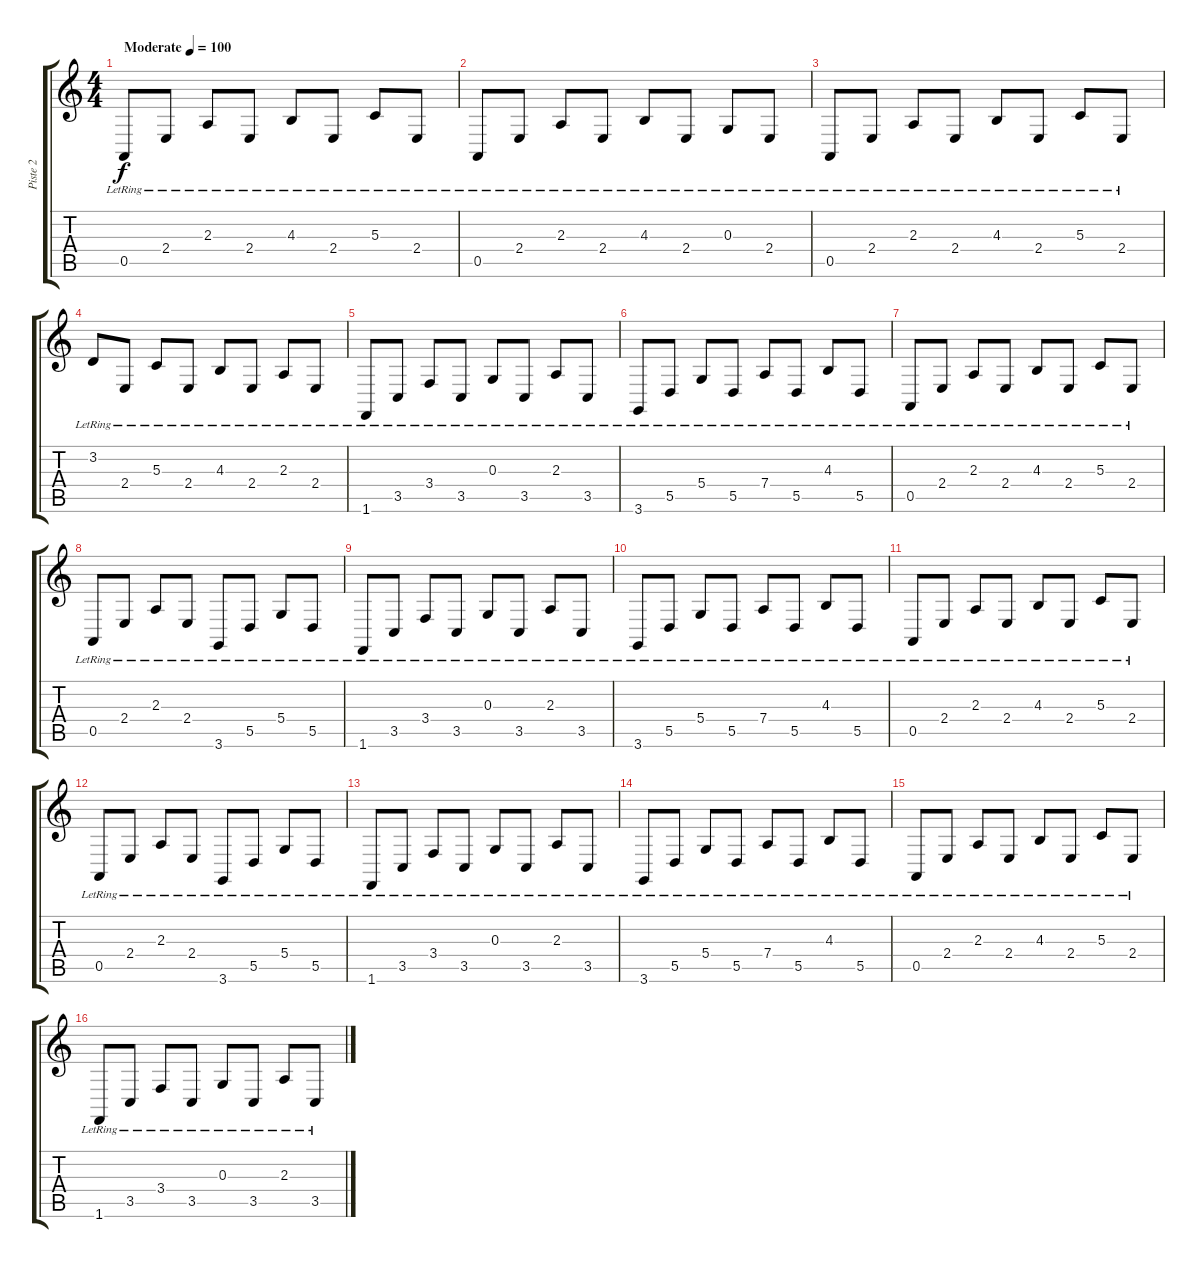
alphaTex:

\track ("Piste 2" "Piste 2") {instrument acousticgrandpiano}
\staff {score tabs}
\tuning (E4 B3 G3 D3 A2 E2) {hide}
\ts (4 4)
\tempo (100 "Moderate")
\clef g2
\ks c
0.5{lr}.8{dy f instrument acousticgrandpiano} 2.4{lr}.8 2.3{lr}.8 2.4{lr}.8 4.3{lr}.8 2.4{lr}.8 5.3{lr}.8 2.4{lr}.8 |
0.5{lr}.8 2.4{lr}.8 2.3{lr}.8 2.4{lr}.8 4.3{lr}.8 2.4{lr}.8 0.3{lr}.8 2.4{lr}.8 |
0.5{lr}.8 2.4{lr}.8 2.3{lr}.8 2.4{lr}.8 4.3{lr}.8 2.4{lr}.8 5.3{lr}.8 2.4{lr}.8 |
3.2{lr}.8 2.4{lr}.8 5.3{lr}.8 2.4{lr}.8 4.3{lr}.8 2.4{lr}.8 2.3{lr}.8 2.4{lr}.8 |
1.6{lr}.8 3.5{lr}.8 3.4{lr}.8 3.5{lr}.8 0.3{lr}.8 3.5{lr}.8 2.3{lr}.8 3.5{lr}.8 |
3.6{lr}.8 5.5{lr}.8 5.4{lr}.8 5.5{lr}.8 7.4{lr}.8 5.5{lr}.8 4.3{lr}.8 5.5{lr}.8 |
0.5{lr}.8 2.4{lr}.8 2.3{lr}.8 2.4{lr}.8 4.3{lr}.8 2.4{lr}.8 5.3{lr}.8 2.4{lr}.8 |
0.5{lr}.8 2.4{lr}.8 2.3{lr}.8 2.4{lr}.8 3.6{lr}.8 5.5{lr}.8 5.4{lr}.8 5.5{lr}.8 |
1.6{lr}.8 3.5{lr}.8 3.4{lr}.8 3.5{lr}.8 0.3{lr}.8 3.5{lr}.8 2.3{lr}.8 3.5{lr}.8 |
3.6{lr}.8 5.5{lr}.8 5.4{lr}.8 5.5{lr}.8 7.4{lr}.8 5.5{lr}.8 4.3{lr}.8 5.5{lr}.8 |
0.5{lr}.8 2.4{lr}.8 2.3{lr}.8 2.4{lr}.8 4.3{lr}.8 2.4{lr}.8 5.3{lr}.8 2.4{lr}.8 |
0.5{lr}.8 2.4{lr}.8 2.3{lr}.8 2.4{lr}.8 3.6{lr}.8 5.5{lr}.8 5.4{lr}.8 5.5{lr}.8 |
1.6{lr}.8 3.5{lr}.8 3.4{lr}.8 3.5{lr}.8 0.3{lr}.8 3.5{lr}.8 2.3{lr}.8 3.5{lr}.8 |
3.6{lr}.8 5.5{lr}.8 5.4{lr}.8 5.5{lr}.8 7.4{lr}.8 5.5{lr}.8 4.3{lr}.8 5.5{lr}.8 |
0.5{lr}.8 2.4{lr}.8 2.3{lr}.8 2.4{lr}.8 4.3{lr}.8 2.4{lr}.8 5.3{lr}.8 2.4{lr}.8 |
1.6{lr}.8 3.5{lr}.8 3.4{lr}.8 3.5{lr}.8 0.3{lr}.8 3.5{lr}.8 2.3{lr}.8 3.5{lr}.8
